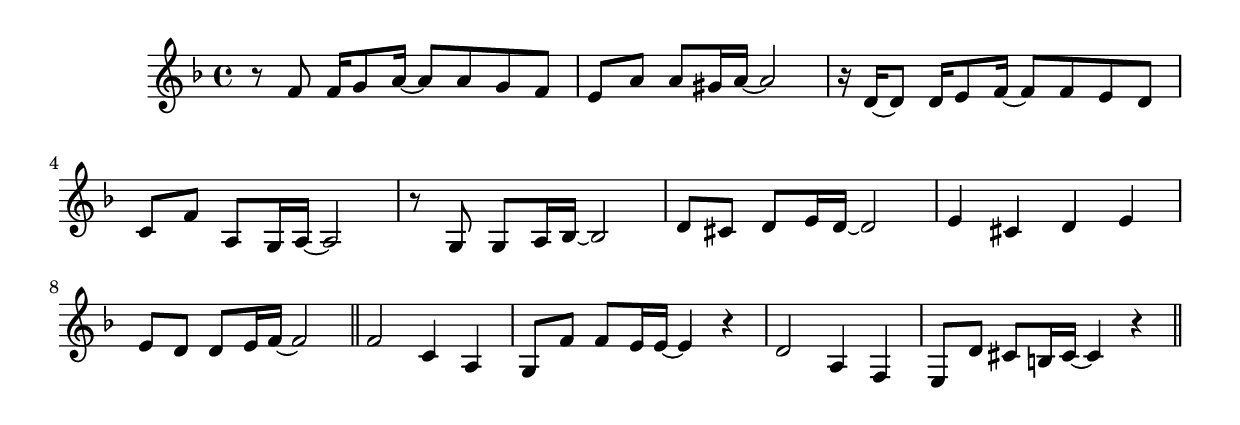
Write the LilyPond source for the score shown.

\version "2.22.1"

\relative
{
  \key d \minor
  | r8 f'  f16 g8 a16~   8 a g f | e  a   a   gis16 a~   2   |
  | r16 d,~ 8 d16 e8 f16~   8 f e d | c  f   a,  g16   a~   2   |
  | r8 g  g a16 bes~ 2       | d8 cis d   e16   d~   2   |
  | e4    cis        d   e   | e8 d   d   e16   f~   2   \bar "||"

  | f2              c4  a   | g8 f'  f   e16   e~   4 r |
  | d2               a4  f   | e8 d'  cis b16   cis~ 4 r \bar "||"
}
